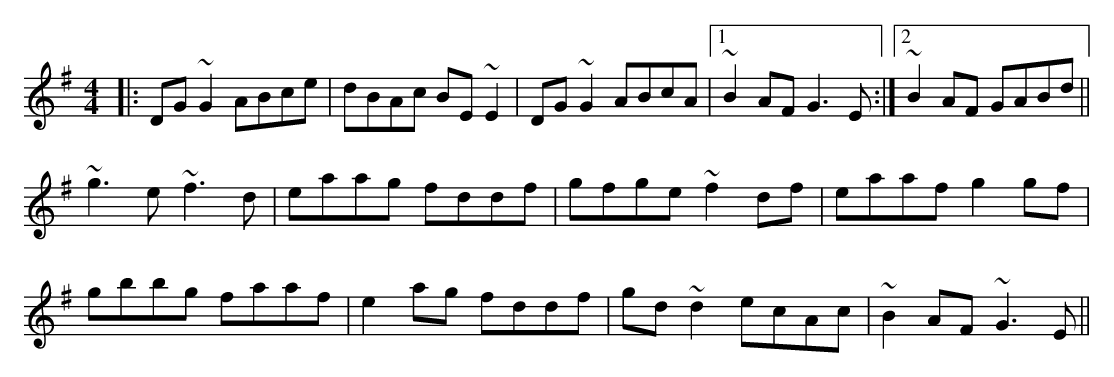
X:1
M:4/4
K:G
|:DG ~G2 ABce|dBAc BE ~E2|DG ~G2 ABcA|1 ~B2AF G3E:|2 ~B2 AF GABd||
~g3 e ~f3 d|eaag fddf|gfge ~f2df|eaaf g2 gf|
gbbg faaf|e2 ag fddf|gd ~d2 ecAc|~B2 AF ~G3 E||
